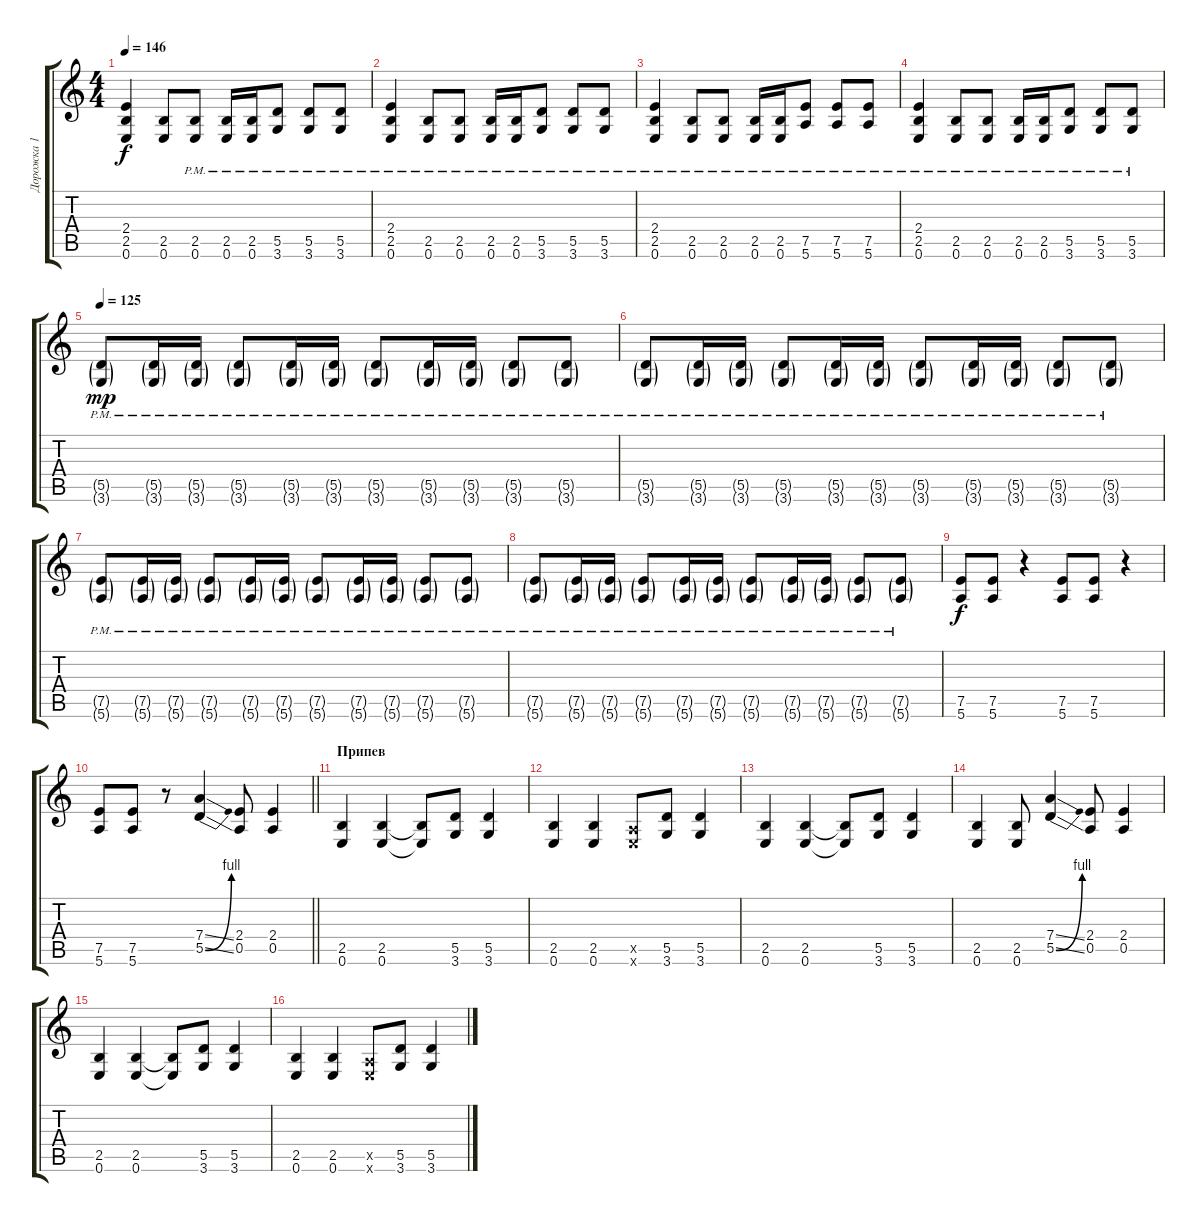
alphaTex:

\track ("Дорожка 1" "Дорожка 1") {instrument overdrivenguitar}
\staff {score tabs}
\tuning (E4 B3 G3 D3 A2 E2) {hide}
\ts (4 4)
\tempo 146
\clef g2
\ks c
(2.4 2.5 0.6).4{dy f} (2.5 0.6).8 (2.5{pm} 0.6{pm}).8 (2.5{pm} 0.6{pm}).16 (2.5{pm} 0.6{pm}).16 (5.5{pm} 3.6{pm}).8 (5.5{pm} 3.6{pm}).8 (5.5{pm} 3.6{pm}).8 |
(2.4{pm} 2.5{pm} 0.6{pm}).4 (2.5{pm} 0.6{pm}).8 (2.5{pm} 0.6{pm}).8 (2.5{pm} 0.6{pm}).16 (2.5{pm} 0.6{pm}).16 (5.5{pm} 3.6{pm}).8 (5.5{pm} 3.6{pm}).8 (5.5{pm} 3.6{pm}).8 |
(2.4{pm} 2.5{pm} 0.6{pm}).4 (2.5{pm} 0.6{pm}).8 (2.5{pm} 0.6{pm}).8 (2.5{pm} 0.6{pm}).16 (2.5{pm} 0.6{pm}).16 (7.5{pm} 5.6{pm}).8 (7.5{pm} 5.6{pm}).8 (7.5{pm} 5.6{pm}).8 |
(2.4{pm} 2.5{pm} 0.6{pm}).4 (2.5{pm} 0.6{pm}).8 (2.5{pm} 0.6{pm}).8 (2.5{pm} 0.6{pm}).16 (2.5{pm} 0.6{pm}).16 (5.5{pm} 3.6{pm}).8 (5.5{pm} 3.6{pm}).8 (5.5{pm} 3.6{pm}).8 |
\tempo 125
(5.5{g pm} 3.6{g pm}).8{dy mp} (5.5{g pm} 3.6{g pm}).16 (5.5{g pm} 3.6{g pm}).16 (5.5{g pm} 3.6{g pm}).8 (5.5{g pm} 3.6{g pm}).16 (5.5{g pm} 3.6{g pm}).16 (5.5{g pm} 3.6{g pm}).8 (5.5{g pm} 3.6{g pm}).16 (5.5{g pm} 3.6{g pm}).16 (5.5{g pm} 3.6{g pm}).8 (5.5{g pm} 3.6{g pm}).8 |
(5.5{g pm} 3.6{g pm}).8 (5.5{g pm} 3.6{g pm}).16 (5.5{g pm} 3.6{g pm}).16 (5.5{g pm} 3.6{g pm}).8 (5.5{g pm} 3.6{g pm}).16 (5.5{g pm} 3.6{g pm}).16 (5.5{g pm} 3.6{g pm}).8 (5.5{g pm} 3.6{g pm}).16 (5.5{g pm} 3.6{g pm}).16 (5.5{g pm} 3.6{g pm}).8 (5.5{g pm} 3.6{g pm}).8 |
(7.5{g pm} 5.6{g pm}).8 (7.5{g pm} 5.6{g pm}).16 (7.5{g pm} 5.6{g pm}).16 (7.5{g pm} 5.6{g pm}).8 (7.5{g pm} 5.6{g pm}).16 (7.5{g pm} 5.6{g pm}).16 (7.5{g pm} 5.6{g pm}).8 (7.5{g pm} 5.6{g pm}).16 (7.5{g pm} 5.6{g pm}).16 (7.5{g pm} 5.6{g pm}).8 (7.5{g pm} 5.6{g pm}).8 |
(7.5{g pm} 5.6{g pm}).8 (7.5{g pm} 5.6{g pm}).16 (7.5{g pm} 5.6{g pm}).16 (7.5{g pm} 5.6{g pm}).8 (7.5{g pm} 5.6{g pm}).16 (7.5{g pm} 5.6{g pm}).16 (7.5{g pm} 5.6{g pm}).8 (7.5{g pm} 5.6{g pm}).16 (7.5{g pm} 5.6{g pm}).16 (7.5{g pm} 5.6{g pm}).8 (7.5{g pm} 5.6{g pm}).8 |
(7.5 5.6).8{dy f} (7.5 5.6).8 r.4 (7.5 5.6).8 (7.5 5.6).8 r.4 |
\barLineRight lightlight
(7.5 5.6).8 (7.5 5.6).8 r.8 (7.4{ss} 5.5{be (bend 0 0 60 4) ss}).4 (2.4 0.5).8 (2.4 0.5).4 |
\section ("" "Припев")
(2.5 0.6).4 (2.5 0.6).4 (2.5{t} 0.6{t}).8 (5.5 3.6).8 (5.5 3.6).4 |
(2.5 0.6).4 (2.5 0.6).4 (0.5{x} 0.6{x}).8 (5.5 3.6).8 (5.5 3.6).4 |
(2.5 0.6).4 (2.5 0.6).4 (2.5{t} 0.6{t}).8 (5.5 3.6).8 (5.5 3.6).4 |
(2.5 0.6).4 (2.5 0.6).8 (7.4{ss} 5.5{be (bend 0 0 60 4) ss}).4 (2.4 0.5).8 (2.4 0.5).4 |
(2.5 0.6).4 (2.5 0.6).4 (2.5{t} 0.6{t}).8 (5.5 3.6).8 (5.5 3.6).4 |
(2.5 0.6).4 (2.5 0.6).4 (0.5{x} 0.6{x}).8 (5.5 3.6).8 (5.5 3.6).4
